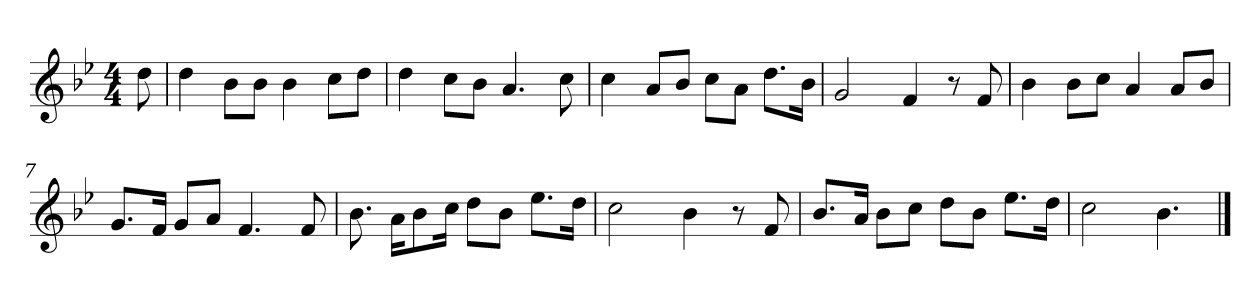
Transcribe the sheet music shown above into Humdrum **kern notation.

**kern
*part1
*staff1
*clefG2
*k[b-e-]
*B-:
*M4/4
=1
8dd
=2
4dd
8b-\L
8b-\J
4b-
8cc\L
8dd\J
=3
4dd
8cc\L
8b-\J
4.a
8cc
=4
4cc
8a/L
8b-/J
8cc\L
8a\J
8.dd\L
16b-\Jk
=5
2g
4f
8r
8f
=6
4b-
8b-\L
8cc\J
4a
8a/L
8b-/J
=7
8.g/L
16f/Jk
8g/L
8a/J
4.f
8f
=8
8.b-
16a\KL
8b-\
16cc\Jk
8dd\L
8b-\J
8.ee-\L
16dd\Jk
=9
2cc
4b-
8r
8f
=10
8.b-/L
16a/Jk
8b-\L
8cc\J
8dd\L
8b-\J
8.ee-\L
16dd\Jk
=11
2cc
4.b-
==
*-
